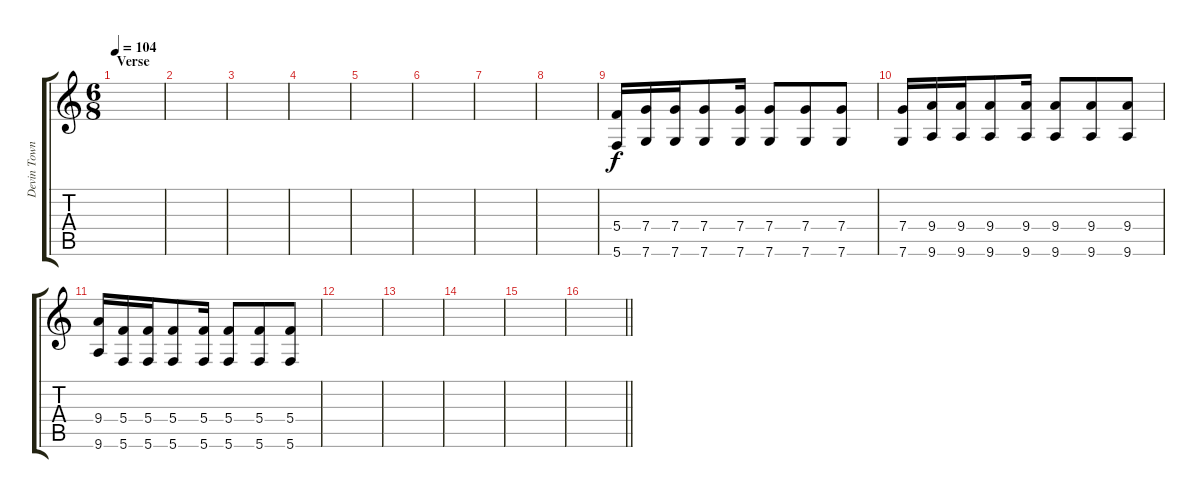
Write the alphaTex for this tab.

\track ("Devin Townsend" "Devin Town") {instrument acousticguitarsteel}
\staff {score tabs}
\tuning (E4 C4 G3 C3 G2 C2) {hide}
\ts (6 8)
\section ("" "Verse")
\tempo 104
\clef g2
\ks c
|
|
|
|
|
|
|
|
(5.4 5.6).16{dy f} (7.4 7.6).16 (7.4 7.6).16 (7.4 7.6).8 (7.4 7.6).16 (7.4 7.6).8 (7.4 7.6).8 (7.4 7.6).8 |
(7.4 7.6).16 (9.4 9.6).16 (9.4 9.6).16 (9.4 9.6).8 (9.4 9.6).16 (9.4 9.6).8 (9.4 9.6).8 (9.4 9.6).8 |
(9.4 9.6).16 (5.4 5.6).16 (5.4 5.6).16 (5.4 5.6).8 (5.4 5.6).16 (5.4 5.6).8 (5.4 5.6).8 (5.4 5.6).8 |
|
|
|
|
\barLineRight lightlight
